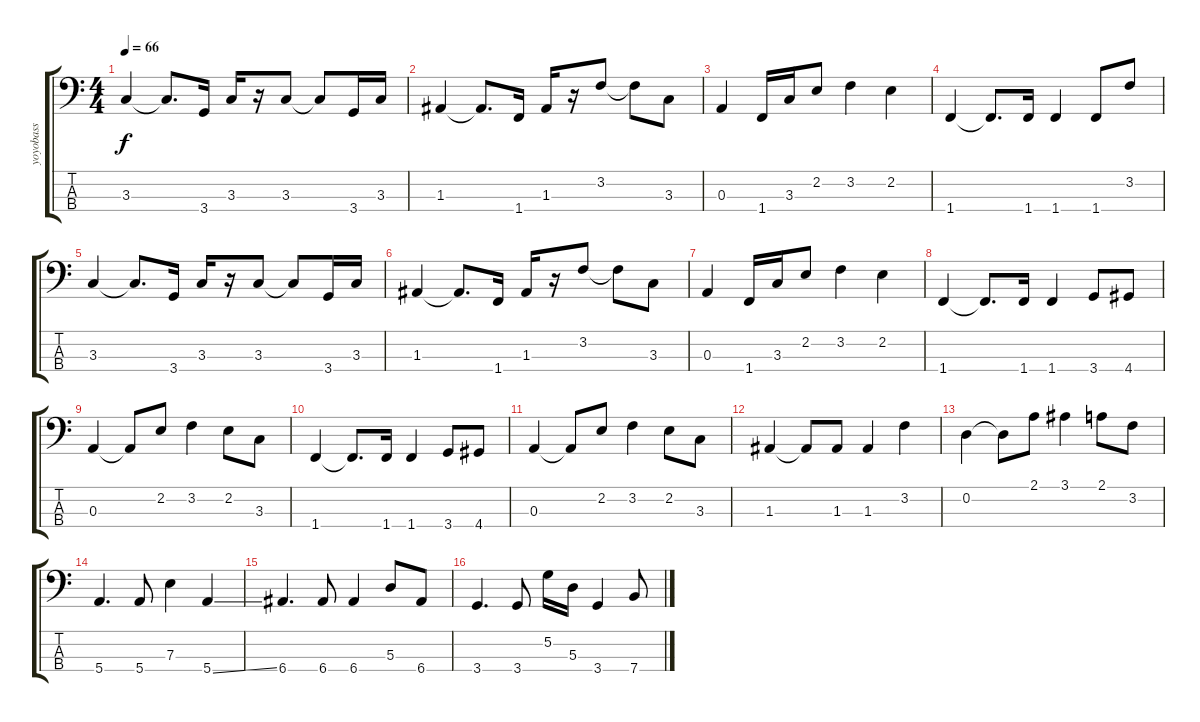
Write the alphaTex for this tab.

\track ("yoyobass" "yoyobass") {instrument electricbassfinger}
\staff {score tabs}
\tuning (G2 D2 A1 E1) {hide}
\ts (4 4)
\tempo 66
\clef f4
\ks c
3.3.4{dy f} 3.3{t}.8{d} 3.4.16 3.3.16 r.16 3.3.8 3.3{t}.8 3.4.16 3.3.16 |
1.3.4 1.3{t}.8{d} 1.4.16 1.3.16 r.16 3.2.8 3.2{t}.8 3.3.8 |
0.3.4 1.4.16 3.3.16 2.2.8 3.2.4 2.2.4 |
1.4.4 1.4{t}.8{d} 1.4.16 1.4.4 1.4.8 3.2.8 |
3.3.4 3.3{t}.8{d} 3.4.16 3.3.16 r.16 3.3.8 3.3{t}.8 3.4.16 3.3.16 |
1.3.4 1.3{t}.8{d} 1.4.16 1.3.16 r.16 3.2.8 3.2{t}.8 3.3.8 |
0.3.4 1.4.16 3.3.16 2.2.8 3.2.4 2.2.4 |
1.4.4 1.4{t}.8{d} 1.4.16 1.4.4 3.4.8 4.4.8 |
0.3.4 0.3{t}.8 2.2.8 3.2.4 2.2.8 3.3.8 |
1.4.4 1.4{t}.8{d} 1.4.16 1.4.4 3.4.8 4.4.8 |
0.3.4 0.3{t}.8 2.2.8 3.2.4 2.2.8 3.3.8 |
1.3.4 1.3{t}.8 1.3.8 1.3.4 3.2.4 |
0.2.4 0.2{t}.8 2.1.8 3.1.4 2.1.8 3.2.8 |
5.4.4{d} 5.4.8 7.3.4 5.4{ss}.4 |
6.4.4{d} 6.4.8 6.4.4 5.3.8 6.4.8 |
3.4.4{d} 3.4.8 5.2.16 5.3.16 3.4.4 7.4{ss}.8
